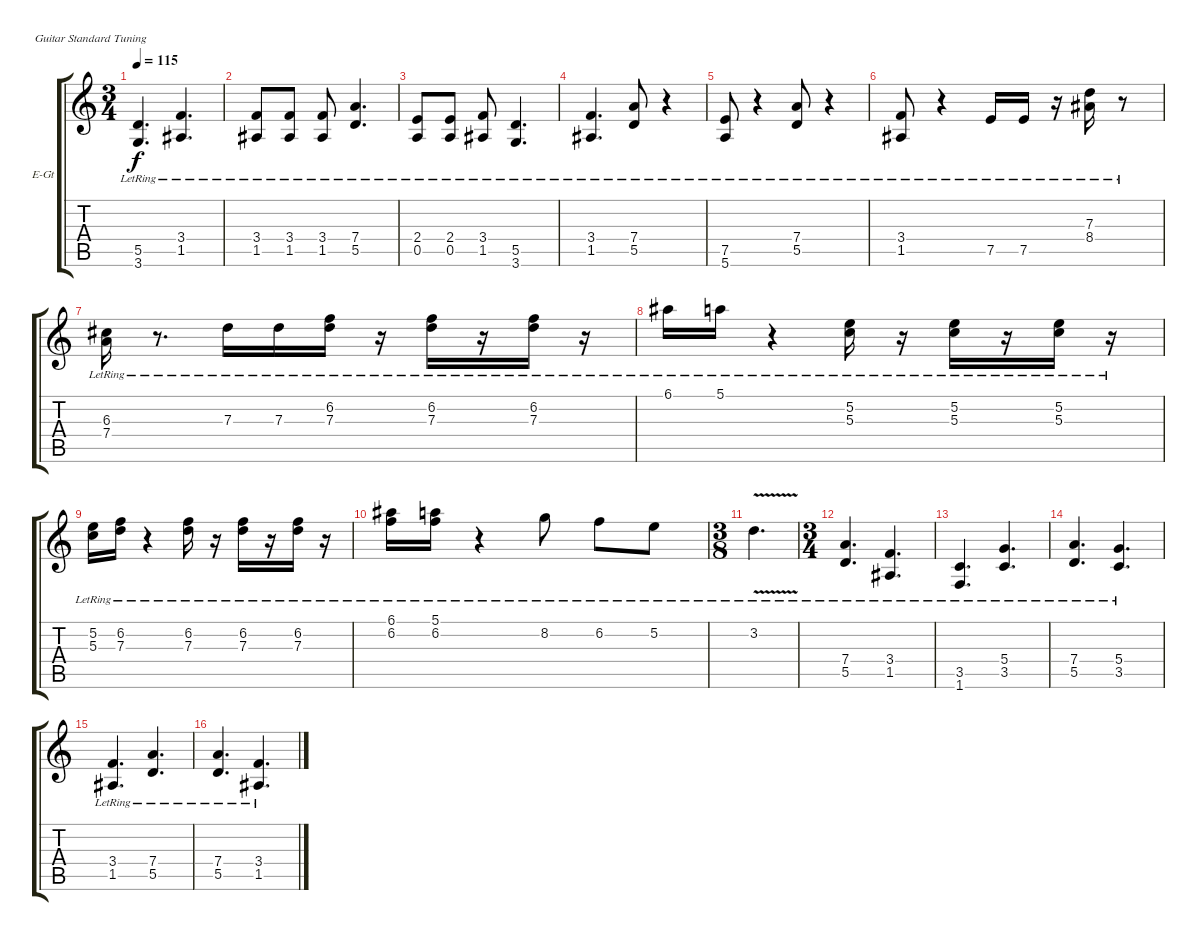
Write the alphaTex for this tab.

\bracketExtendMode groupsimilarinstruments
\firstSystemTrackNameOrientation horizontal
\otherSystemsTrackNameOrientation horizontal
\track ("Rhythm" "E-Gt") {instrument distortionguitar}
\staff {score tabs}
\tuning (E4 B3 G3 D3 A2 E2)
\ts (3 4)
\tempo 115
\clef g2
\ks c
(5.5{lr} 3.6{lr}).4{d dy f} (3.4{lr} 1.5{lr}).4{d} |
(3.4{lr} 1.5{lr}).8 (3.4{lr} 1.5{lr}).8 (3.4{lr} 1.5{lr}).8 (7.4{lr} 5.5{lr}).4{d} |
(2.4{lr} 0.5{lr}).8 (2.4{lr} 0.5{lr}).8 (3.4{lr} 1.5{lr}).8 (5.5{lr} 3.6{lr}).4{d} |
(3.4{lr} 1.5{lr}).4{d} (7.4{lr} 5.5{lr}).8 r.4 |
(7.5{lr} 5.6{lr}).8 r.4 (7.4{lr} 5.5{lr}).8 r.4 |
(3.4{lr} 1.5{lr}).8 r.4 7.5{lr}.16 7.5{lr}.16 r.16 (7.3{lr} 8.4{lr}).16 r.8 |
(6.3{lr} 7.4{lr}).16 r.8{d} 7.3{lr}.16 7.3{lr}.16 (6.2{lr} 7.3{lr}).16 r.16 (6.2{lr} 7.3{lr}).16 r.16 (6.2{lr} 7.3{lr}).16 r.16 |
6.1{lr}.16 5.1{lr}.16 r.4 (5.2{lr} 5.3{lr}).16 r.16 (5.2{lr} 5.3{lr}).16 r.16 (5.2{lr} 5.3{lr}).16 r.16 |
(5.2{lr} 5.3{lr}).16 (6.2{lr} 7.3{lr}).16 r.4 (6.2{lr} 7.3{lr}).16 r.16 (6.2{lr} 7.3{lr}).16 r.16 (6.2{lr} 7.3{lr}).16 r.16 |
(6.1{lr} 6.2{lr}).16 (5.1{lr} 6.2{lr}).16 r.4 8.2{lr}.8 6.2{lr}.8 5.2{lr}.8 |
\ts (3 8)
\beaming (8 3)
3.2{v lr}.4{d} |
\ts (3 4)
\beaming (8 2 2 2)
(7.4{lr} 5.5{lr}).4{d} (3.4{lr} 1.5{lr}).4{d} |
(3.5{lr} 1.6{lr}).4{d} (5.4{lr} 3.5{lr}).4{d} |
(7.4{lr} 5.5{lr}).4{d} (5.4{lr} 3.5{lr}).4{d} |
(3.4{lr} 1.5{lr}).4{d} (7.4{lr} 5.5{lr}).4{d} |
(7.4{lr} 5.5{lr}).4{d} (3.4{lr} 1.5{lr}).4{d}
